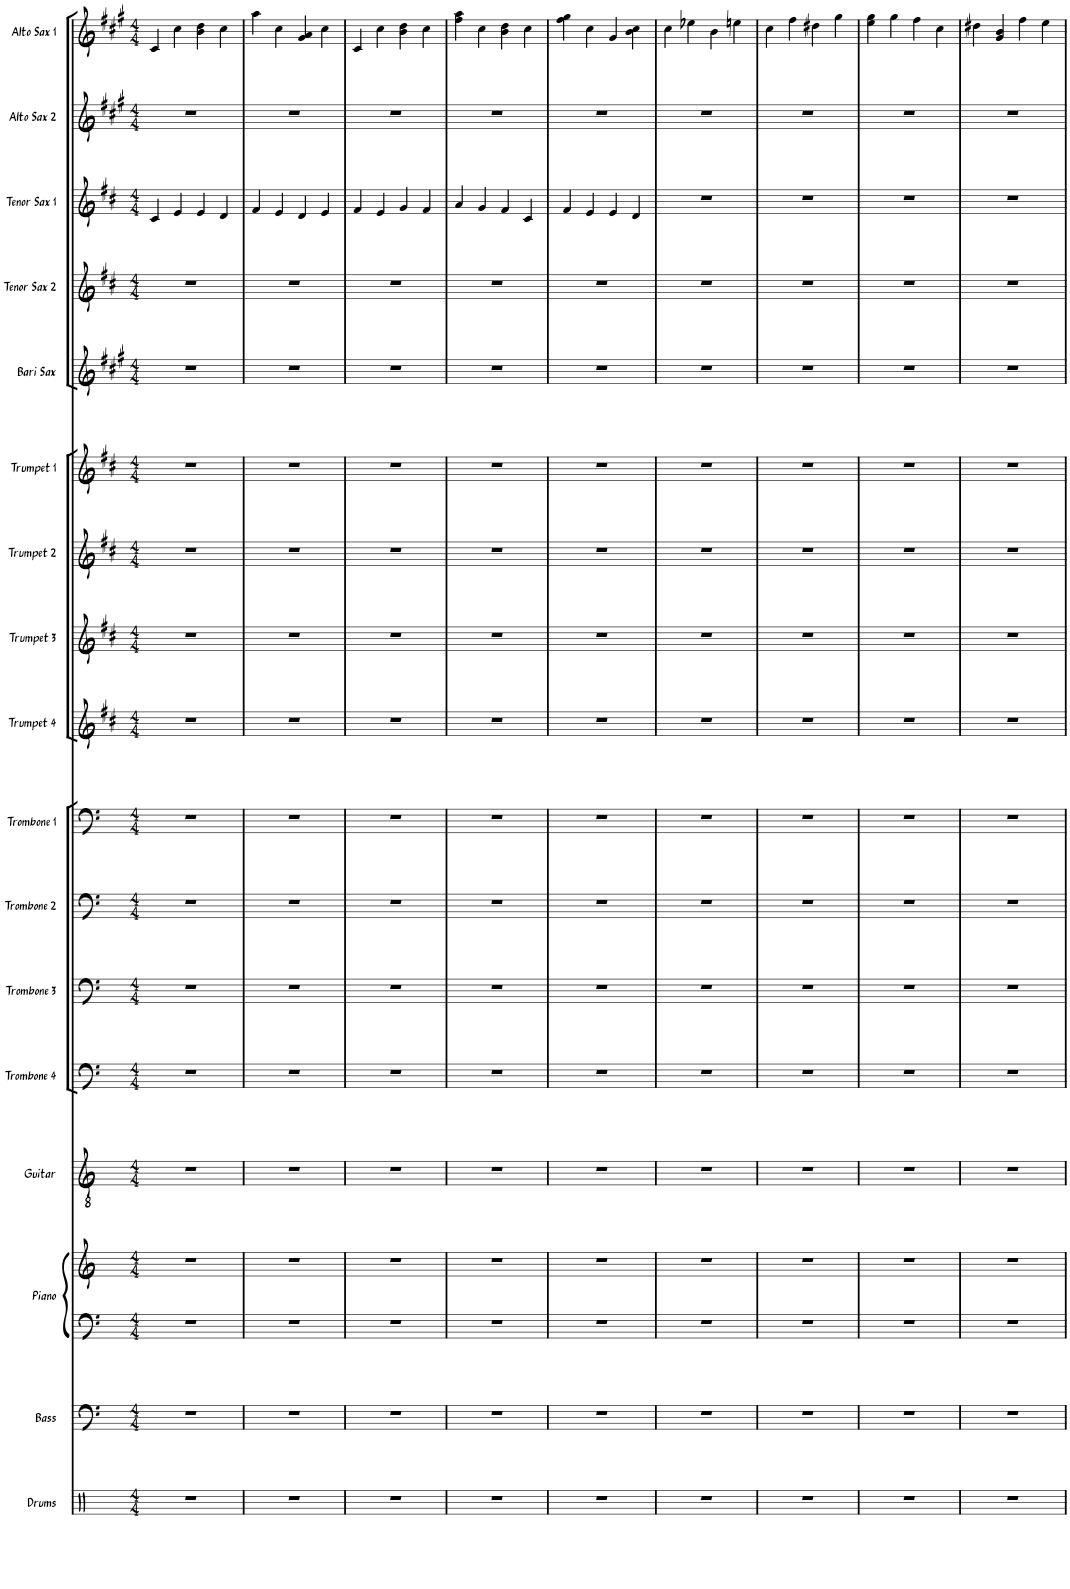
**kern	**kern	**kern	**kern	**kern	**kern	**kern	**kern	**kern	**kern	**kern	**kern	**kern	**kern	**kern	**kern	**kern	**kern
*part17	*part16	*part15	*part15	*part14	*part13	*part12	*part11	*part10	*part9	*part8	*part7	*part6	*part5	*part4	*part3	*part2	*part1
*staff18	*staff17	*staff16	*staff15	*staff14	*staff13	*staff12	*staff11	*staff10	*staff9	*staff8	*staff7	*staff6	*staff5	*staff4	*staff3	*staff2	*staff1
*I"Drums	*I"Bass	*I"Piano	*	*I"Guitar	*I"Trombone 4	*I"Trombone 3	*I"Trombone 2	*I"Trombone 1	*I"Trumpet 4	*I"Trumpet 3	*I"Trumpet 2	*I"Trumpet 1	*I"Bari Sax	*I"Tenor Sax 2	*I"Tenor Sax 1	*I"Alto Sax 2	*I"Alto Sax 1
*I'Drums	*I'Bass	*I'Pno.	*	*I'Gtr.	*I'Tbn. 4	*I'Tbn. 3	*I'Tbn. 2	*I'Tbn. 1	*I'Tpt. 4	*I'Tpt. 3	*I'Tpt. 2	*I'Tpt. 1	*I'Bari	*I'Tenor 2	*I'Tenor 1	*I'Alto 2	*I'Alto 1
*clefX	*clefF4	*clefF4	*clefG2	*clefGv2	*clefF4	*clefF4	*clefF4	*clefF4	*clefG2	*clefG2	*clefG2	*clefG2	*clefG2	*clefG2	*clefG2	*clefG2	*clefG2
*	*Trd7c12	*	*	*	*	*	*	*	*Trd1c2	*Trd1c2	*Trd1c2	*Trd1c2	*Trd12c21	*Trd8c14	*Trd8c14	*Trd5c9	*Trd5c9
*k[]	*k[]	*k[]	*k[]	*k[]	*k[]	*k[]	*k[]	*k[]	*k[f#c#]	*k[f#c#]	*k[f#c#]	*k[f#c#]	*k[f#c#g#]	*k[f#c#]	*k[f#c#]	*k[f#c#g#]	*k[f#c#g#]
*M4/4	*M4/4	*M4/4	*M4/4	*M4/4	*M4/4	*M4/4	*M4/4	*M4/4	*M4/4	*M4/4	*M4/4	*M4/4	*M4/4	*M4/4	*M4/4	*M4/4	*M4/4
=1	=1	=1	=1	=1	=1	=1	=1	=1	=1	=1	=1	=1	=1	=1	=1	=1	=1
1r	1r	1r	1r	1r	1r	1r	1r	1r	1r	1r	1r	1r	1r	1r	4c#/	1r	4c#/
.	.	.	.	.	.	.	.	.	.	.	.	.	.	.	4e/	.	4cc#\
.	.	.	.	.	.	.	.	.	.	.	.	.	.	.	4e/	.	4b\ 4dd\
.	.	.	.	.	.	.	.	.	.	.	.	.	.	.	4d/	.	4cc#\
=2	=2	=2	=2	=2	=2	=2	=2	=2	=2	=2	=2	=2	=2	=2	=2	=2	=2
1r	1r	1r	1r	1r	1r	1r	1r	1r	1r	1r	1r	1r	1r	1r	4f#/	1r	4aa\
.	.	.	.	.	.	.	.	.	.	.	.	.	.	.	4e/	.	4cc#\
.	.	.	.	.	.	.	.	.	.	.	.	.	.	.	4d/	.	4g#/ 4a/
.	.	.	.	.	.	.	.	.	.	.	.	.	.	.	4e/	.	4cc#\
=3	=3	=3	=3	=3	=3	=3	=3	=3	=3	=3	=3	=3	=3	=3	=3	=3	=3
1r	1r	1r	1r	1r	1r	1r	1r	1r	1r	1r	1r	1r	1r	1r	4f#/	1r	4c#/
.	.	.	.	.	.	.	.	.	.	.	.	.	.	.	4e/	.	4cc#\
.	.	.	.	.	.	.	.	.	.	.	.	.	.	.	4g/	.	4b\ 4dd\
.	.	.	.	.	.	.	.	.	.	.	.	.	.	.	4f#/	.	4cc#\
=4	=4	=4	=4	=4	=4	=4	=4	=4	=4	=4	=4	=4	=4	=4	=4	=4	=4
1r	1r	1r	1r	1r	1r	1r	1r	1r	1r	1r	1r	1r	1r	1r	4a/	1r	4ff#\ 4aa\
.	.	.	.	.	.	.	.	.	.	.	.	.	.	.	4g/	.	4cc#\
.	.	.	.	.	.	.	.	.	.	.	.	.	.	.	4f#/	.	4b\ 4dd\
.	.	.	.	.	.	.	.	.	.	.	.	.	.	.	4c#/	.	4cc#\
=5	=5	=5	=5	=5	=5	=5	=5	=5	=5	=5	=5	=5	=5	=5	=5	=5	=5
1r	1r	1r	1r	1r	1r	1r	1r	1r	1r	1r	1r	1r	1r	1r	4f#/	1r	4ff#\ 4gg#\
.	.	.	.	.	.	.	.	.	.	.	.	.	.	.	4e/	.	4cc#\
.	.	.	.	.	.	.	.	.	.	.	.	.	.	.	4e/	.	4g#/
.	.	.	.	.	.	.	.	.	.	.	.	.	.	.	4d/	.	4b\ 4cc#\
=6	=6	=6	=6	=6	=6	=6	=6	=6	=6	=6	=6	=6	=6	=6	=6	=6	=6
1r	1r	1r	1r	1r	1r	1r	1r	1r	1r	1r	1r	1r	1r	1r	1r	1r	4cc#\
.	.	.	.	.	.	.	.	.	.	.	.	.	.	.	.	.	4ee-X\
.	.	.	.	.	.	.	.	.	.	.	.	.	.	.	.	.	4b\
.	.	.	.	.	.	.	.	.	.	.	.	.	.	.	.	.	4een\
=7	=7	=7	=7	=7	=7	=7	=7	=7	=7	=7	=7	=7	=7	=7	=7	=7	=7
1r	1r	1r	1r	1r	1r	1r	1r	1r	1r	1r	1r	1r	1r	1r	1r	1r	4cc#\
.	.	.	.	.	.	.	.	.	.	.	.	.	.	.	.	.	4ff#\
.	.	.	.	.	.	.	.	.	.	.	.	.	.	.	.	.	4dd#X\
.	.	.	.	.	.	.	.	.	.	.	.	.	.	.	.	.	4gg#\
=8	=8	=8	=8	=8	=8	=8	=8	=8	=8	=8	=8	=8	=8	=8	=8	=8	=8
1r	1r	1r	1r	1r	1r	1r	1r	1r	1r	1r	1r	1r	1r	1r	1r	1r	4ee\ 4gg#\
.	.	.	.	.	.	.	.	.	.	.	.	.	.	.	.	.	4gg#\
.	.	.	.	.	.	.	.	.	.	.	.	.	.	.	.	.	4ff#\
.	.	.	.	.	.	.	.	.	.	.	.	.	.	.	.	.	4cc#\
=9	=9	=9	=9	=9	=9	=9	=9	=9	=9	=9	=9	=9	=9	=9	=9	=9	=9
1r	1r	1r	1r	1r	1r	1r	1r	1r	1r	1r	1r	1r	1r	1r	1r	1r	4dd#X\
.	.	.	.	.	.	.	.	.	.	.	.	.	.	.	.	.	4g#/ 4b/
.	.	.	.	.	.	.	.	.	.	.	.	.	.	.	.	.	4ff#\
.	.	.	.	.	.	.	.	.	.	.	.	.	.	.	.	.	4ee\
=	=	=	=	=	=	=	=	=	=	=	=	=	=	=	=	=	=
*-	*-	*-	*-	*-	*-	*-	*-	*-	*-	*-	*-	*-	*-	*-	*-	*-	*-
